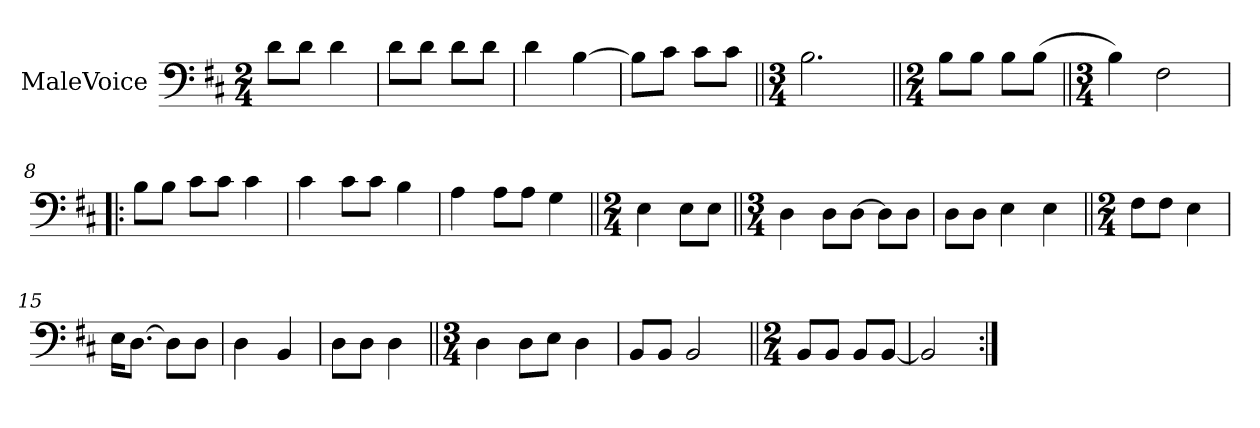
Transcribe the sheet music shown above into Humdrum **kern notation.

**kern
*part1
*staff1
*I"MaleVoice
*clefF4
*k[f#c#]
*M2/4
*MM108
=
8d\L
8d\J
4d
=2
8d\L
8d\J
8d\L
8d\J
=3
4d
[4B
=4
8B\L]
8c#\J
8c#\L
8c#\J
=5||
*M3/4
2.B
=6||
*M2/4
8B\L
8B\J
8B\L
(8B\J
=7||
*M3/4
4B)
2F#
=8!|:
8B\L
8B\J
8c#\L
8c#\J
4c#
=9
4c#
8c#\L
8c#\J
4B
=10
4A
8A\L
8A\J
4G
=11||
*M2/4
4E
8E\L
8E\J
=12||
*M3/4
4D
8D\L
[8D\J
8D\L]
8D\J
=13
8D\L
8D\J
4E
4E
=14||
*M2/4
8F#\L
8F#\J
4E
=15
16E\KL
[8.D\J
8D\L]
8D\J
=16
4D
4BB
=17
8D\L
8D\J
4D
=18||
*M3/4
4D
8D\L
8E\J
4D
=19
8BB/L
8BB/J
2BB
=20||
*M2/4
8BB/L
8BB/J
8BB/L
[8BB/J
=21
2BB]
=:|!
*-
